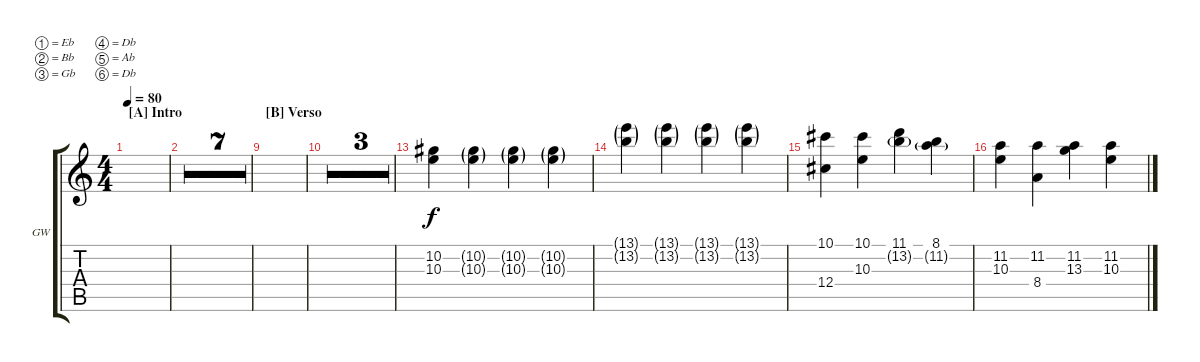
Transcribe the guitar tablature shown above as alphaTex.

\defaultSystemsLayout 4
\bracketExtendMode groupsimilarinstruments
\firstSystemTrackNameOrientation horizontal
\otherSystemsTrackNameOrientation horizontal
\track ("Guitarra Wha" "GW") {multiBarRest instrument overdrivenguitar}
\staff {score tabs}
\tuning (Eb4 Bb3 Gb3 Db3 Ab2 Db2)
\ts (4 4)
\section ("A" "Intro")
\tempo 80
\clef g2
\ks c
|
|
|
|
|
|
|
|
\section ("B" "Verso")
|
|
|
|
(10.3 10.2).4 (10.3{g} 10.2{g}).4 (10.3{g} 10.2{g}).4 (10.3{g} 10.2{g}).4 |
(13.2{g} 13.1{g}).4 (13.2{g} 13.1{g}).4 (13.2{g} 13.1{g}).4 (13.2{g} 13.1{g}).4 |
(10.1 12.4).4 (10.1 10.3).4 (13.2{g} 11.1).4 (11.2{g} 8.1).4 |
(11.2 10.3).4 (11.2 8.4).4 (11.2 13.3).4 (11.2 10.3).4
